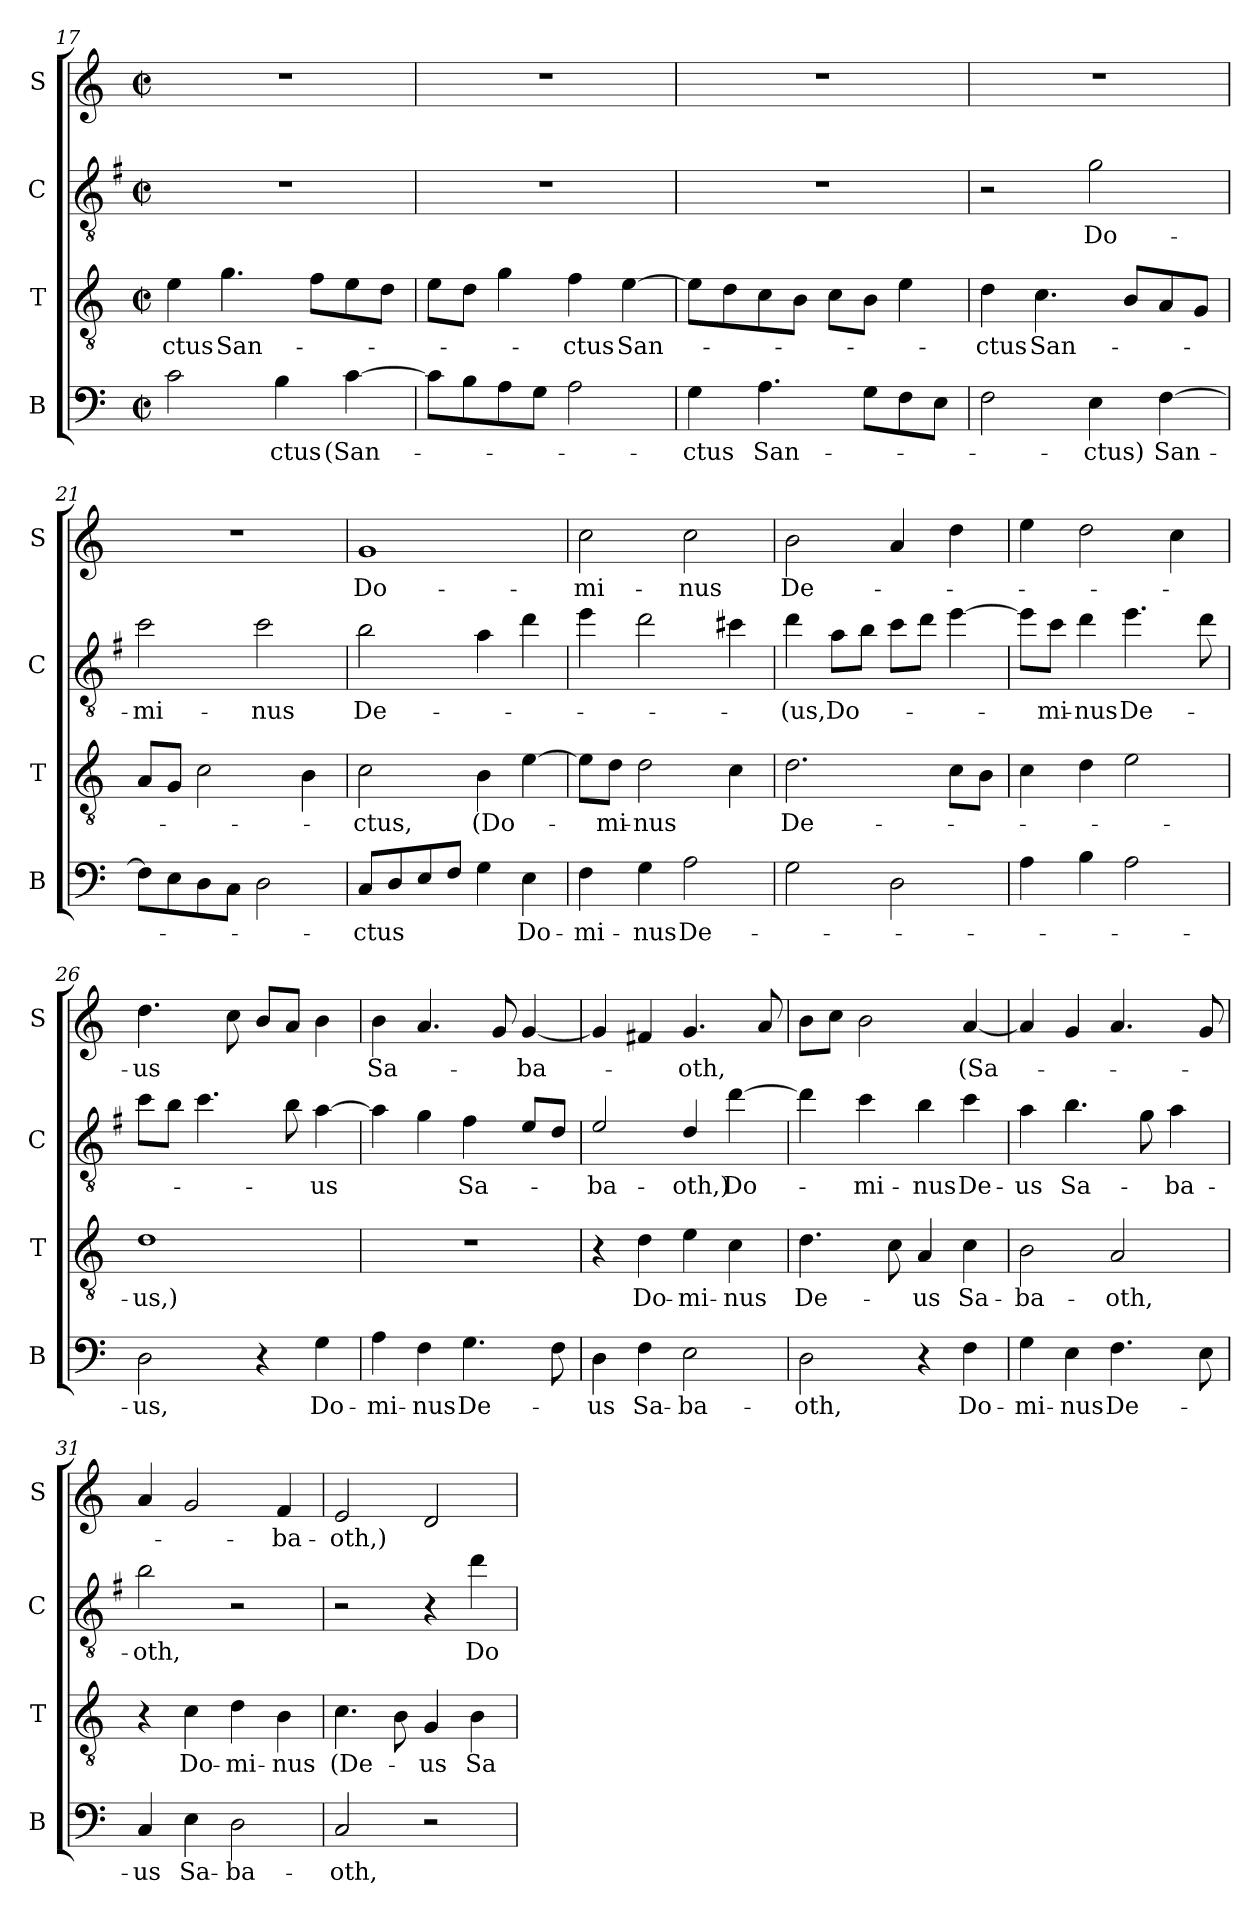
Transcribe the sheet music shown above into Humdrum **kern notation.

**kern	**text	**kern	**text	**kern	**text	**kern	**text
*part4	*part4	*part3	*part3	*part2	*part2	*part1	*part1
*staff4	*staff4	*staff3	*staff3	*staff2	*staff2	*staff1	*staff1
*I"B	*	*I"T	*	*I"C	*	*I"S	*
*I'B	*	*I'T	*	*I'C	*	*I'S	*
*clefF4	*	*clefGv2	*	*clefGv2	*	*clefG2	*
*	*	*	*	*ITrd4c7	*	*	*
*k[]	*	*k[]	*	*k[]	*	*k[]	*
*M2/2	*	*M2/2	*	*M2/2	*	*M2/2	*
*met(c|)	*	*met(c|)	*	*met(c|)	*	*met(c|)	*
=17	=17	=17	=17	=17	=17	=17	=17
!	!	!	!LO:LY:b	!	!	!	!
2c\	.	4e\	-ctus	1r	.	1r	.
!	!	!	!LO:LY:b	!	!	!	!
.	.	4.g\	San-	.	.	.	.
!	!LO:LY:b	!	!	!	!	!	!
4B\	ctus	.	.	.	.	.	.
.	.	8f\L	.	.	.	.	.
!	!LO:LY:b	!	!	!	!	!	!
[4c\	(San-	8e\	.	.	.	.	.
.	.	8d\J	.	.	.	.	.
!!LO:PB:g=z
=18	=18	=18	=18	=18	=18	=18	=18
8c\L]	.	8e\L	.	1r	.	1r	.
8B\	.	8d\J	.	.	.	.	.
8A\	.	4g\	.	.	.	.	.
8G\J	.	.	.	.	.	.	.
!	!	!	!LO:LY:b	!	!	!	!
2A\	.	4f\	-ctus	.	.	.	.
!	!	!	!LO:LY:b	!	!	!	!
.	.	[4e\	San-	.	.	.	.
=19	=19	=19	=19	=19	=19	=19	=19
!	!LO:LY:b	!	!	!	!	!	!
4G\	ctus	8e\L]	.	1r	.	1r	.
.	.	8d\	.	.	.	.	.
!	!LO:LY:b	!	!	!	!	!	!
4.A\	San-	8c\	.	.	.	.	.
.	.	8B\J	.	.	.	.	.
.	.	8c\L	.	.	.	.	.
8G\L	.	8B\J	.	.	.	.	.
8F\	.	4e\	.	.	.	.	.
8E\J	.	.	.	.	.	.	.
=20	=20	=20	=20	=20	=20	=20	=20
!	!	!	!LO:LY:b	!	!	!	!
2F\	.	4d\	-ctus	2r	.	1r	.
!	!	!	!LO:LY:b	!	!	!	!
.	.	4.c\	San-	.	.	.	.
!	!LO:LY:b	!	!	!	!LO:LY:b	!	!
4E\	ctus)	.	.	2c\	Do-	.	.
.	.	8B/L	.	.	.	.	.
!	!LO:LY:b	!	!	!	!	!	!
[4F\	San-	8A/	.	.	.	.	.
.	.	8G/J	.	.	.	.	.
=21	=21	=21	=21	=21	=21	=21	=21
!	!	!	!	!	!LO:LY:b	!	!
8F\L]	.	8A/L	.	2f\	-mi-	1r	.
8E\	.	8G/J	.	.	.	.	.
8D\	.	2c\	.	.	.	.	.
8C\J	.	.	.	.	.	.	.
!	!	!	!	!	!LO:LY:b	!	!
2D\	.	.	.	2f\	-nus	.	.
.	.	4B\	.	.	.	.	.
=22	=22	=22	=22	=22	=22	=22	=22
!	!LO:LY:b	!	!LO:LY:b	!	!LO:LY:b	!	!LO:LY:b
8C/L	-ctus	2c\	-ctus,	2e\	De-	1g	Do-
8D/	.	.	.	.	.	.	.
8E/	.	.	.	.	.	.	.
8F/J	.	.	.	.	.	.	.
!	!	!	!LO:LY:b	!	!	!	!
4G\	.	4B\	(Do-	4d\	.	.	.
!	!LO:LY:b	!	!	!	!	!	!
4E\	Do-	[4e\	.	4g\	.	.	.
!!LO:LB:g=z
=23	=23	=23	=23	=23	=23	=23	=23
!	!LO:LY:b	!	!	!	!	!	!LO:LY:b
4F\	-mi-	8e\L]	.	4a\	.	2cc\	-mi-
!	!	!	!LO:LY:b	!	!	!	!
.	.	8d\J	-mi-	.	.	.	.
!	!LO:LY:b	!	!LO:LY:b	!	!	!	!
4G\	-nus	2d\	-nus	2g\	.	.	.
!	!LO:LY:b	!	!	!	!	!	!LO:LY:b
2A\	De-	.	.	.	.	2cc\	-nus
.	.	4c\	.	4f#X\	.	.	.
=24	=24	=24	=24	=24	=24	=24	=24
!	!	!	!LO:LY:b	!	!LO:LY:b	!	!LO:LY:b
2G\	.	2.d\	De-	4g\	(us,	2b\	De-
!	!	!	!	!	!LO:LY:b	!	!
.	.	.	.	8d\L	Do-	.	.
.	.	.	.	8e\J	.	.	.
2D\	.	.	.	8f\L	.	4a/	.
.	.	.	.	8g\J	.	.	.
.	.	8c\L	.	[4a\	.	4dd\	.
.	.	8B\J	.	.	.	.	.
=25	=25	=25	=25	=25	=25	=25	=25
4A\	.	4c\	.	8a\L]	.	4ee\	.
!	!	!	!	!	!LO:LY:b	!	!
.	.	.	.	8f\J	mi-	.	.
!	!	!	!	!	!LO:LY:b	!	!
4B\	.	4d\	.	4g\	-nus	2dd\	.
!	!	!	!	!	!LO:LY:b	!	!
2A\	.	2e\	.	4.a\	De-	.	.
.	.	.	.	.	.	4cc\	.
.	.	.	.	8g\	.	.	.
=26	=26	=26	=26	=26	=26	=26	=26
!	!LO:LY:b	!	!LO:LY:b	!	!	!	!LO:LY:b
2D\	-us,	1d	-us,)	8f\L	.	4.dd\	-us
.	.	.	.	8e\J	.	.	.
.	.	.	.	4.f\	.	.	.
.	.	.	.	.	.	8cc\	.
4r	.	.	.	.	.	8b/L	.
.	.	.	.	8e\	.	8a/J	.
!	!LO:LY:b	!	!	!	!LO:LY:b	!	!
4G\	Do-	.	.	[4d\	-us	4b\	.
=27	=27	=27	=27	=27	=27	=27	=27
!	!LO:LY:b	!	!	!	!	!	!LO:LY:b
4A\	-mi-	1r	.	4d\]	.	4b\	Sa-
!	!LO:LY:b	!	!	!	!	!	!
4F\	-nus	.	.	4c\	.	4.a/	.
!	!LO:LY:b	!	!	!	!LO:LY:b	!	!
4.G\	De-	.	.	4B\	Sa-	.	.
.	.	.	.	.	.	8g/	.
!	!	!	!	!	!	!	!LO:LY:b
.	.	.	.	8A/L	.	[4g/	-ba-
8F\	.	.	.	8G/J	.	.	.
!!LO:LB:g=z
=28	=28	=28	=28	=28	=28	=28	=28
!	!LO:LY:b	!	!	!	!LO:LY:b	!	!
4D\	us	4r	.	2A/	-ba-	4g/]	.
!	!LO:LY:b	!	!LO:LY:b	!	!	!	!
4F\	Sa-	4d\	Do-	.	.	4f#X/	.
!	!LO:LY:b	!	!LO:LY:b	!	!LO:LY:b	!	!LO:LY:b
2E\	-ba-	4e\	-mi-	4G/	-oth,)	4.g/	-oth,
!	!	!	!LO:LY:b	!	!LO:LY:b	!	!
.	.	4c\	-nus	[4g\	Do-	.	.
.	.	.	.	.	.	8a/	.
=29	=29	=29	=29	=29	=29	=29	=29
!	!LO:LY:b	!	!LO:LY:b	!	!	!	!
2D\	-oth,	4.d\	De-	4g\]	.	8b\L	.
.	.	.	.	.	.	8cc\J	.
!	!	!	!	!	!LO:LY:b	!	!
.	.	.	.	4f\	-mi-	2b\	.
.	.	8c\	.	.	.	.	.
!	!	!	!LO:LY:b	!	!LO:LY:b	!	!
4r	.	4A/	us	4e\	-nus	.	.
!	!LO:LY:b	!	!LO:LY:b	!	!LO:LY:b	!	!LO:LY:b
4F\	Do-	4c\	Sa-	4f\	De-	[4a/	(Sa-
=30	=30	=30	=30	=30	=30	=30	=30
!	!LO:LY:b	!	!LO:LY:b	!	!LO:LY:b	!	!
4G\	-mi-	2B\	-ba-	4d\	-us	4a/]	.
!	!LO:LY:b	!	!	!	!LO:LY:b	!	!
4E\	-nus	.	.	4.e\	Sa-	4g/	.
!	!LO:LY:b	!	!LO:LY:b	!	!	!	!
4.F\	De-	2A/	-oth,	.	.	4.a/	.
.	.	.	.	8c\	.	.	.
!	!	!	!	!	!LO:LY:b	!	!
.	.	.	.	4d\	-ba-	.	.
8E\	.	.	.	.	.	8g/	.
=31	=31	=31	=31	=31	=31	=31	=31
!	!LO:LY:b	!	!	!	!LO:LY:b	!	!
4C/	us	4r	.	2e\	-oth,	4a/	.
!	!LO:LY:b	!	!LO:LY:b	!	!	!	!
4E\	Sa-	4c\	Do-	.	.	2g/	.
!	!LO:LY:b	!	!LO:LY:b	!	!	!	!
2D\	-ba-	4d\	-mi-	2r	.	.	.
!	!	!	!LO:LY:b	!	!	!	!LO:LY:b
.	.	4B\	-nus	.	.	4f/	-ba-
!!LO:PB:g=z
=32	=32	=32	=32	=32	=32	=32	=32
!	!LO:LY:b	!	!LO:LY:b	!	!	!	!LO:LY:b
2C/	-oth,	4.c\	(De-	2r	.	2e/	-oth,)
.	.	8B\	.	.	.	.	.
!	!	!	!LO:LY:b	!	!	!	!
2r	.	4G/	-us	4r	.	2d/	.
!	!	!	!LO:LY:b	!	!LO:LY:b	!	!
.	.	4B\	Sa-	4g\	Do-	.	.
=	=	=	=	=	=	=	=
*-	*-	*-	*-	*-	*-	*-	*-
